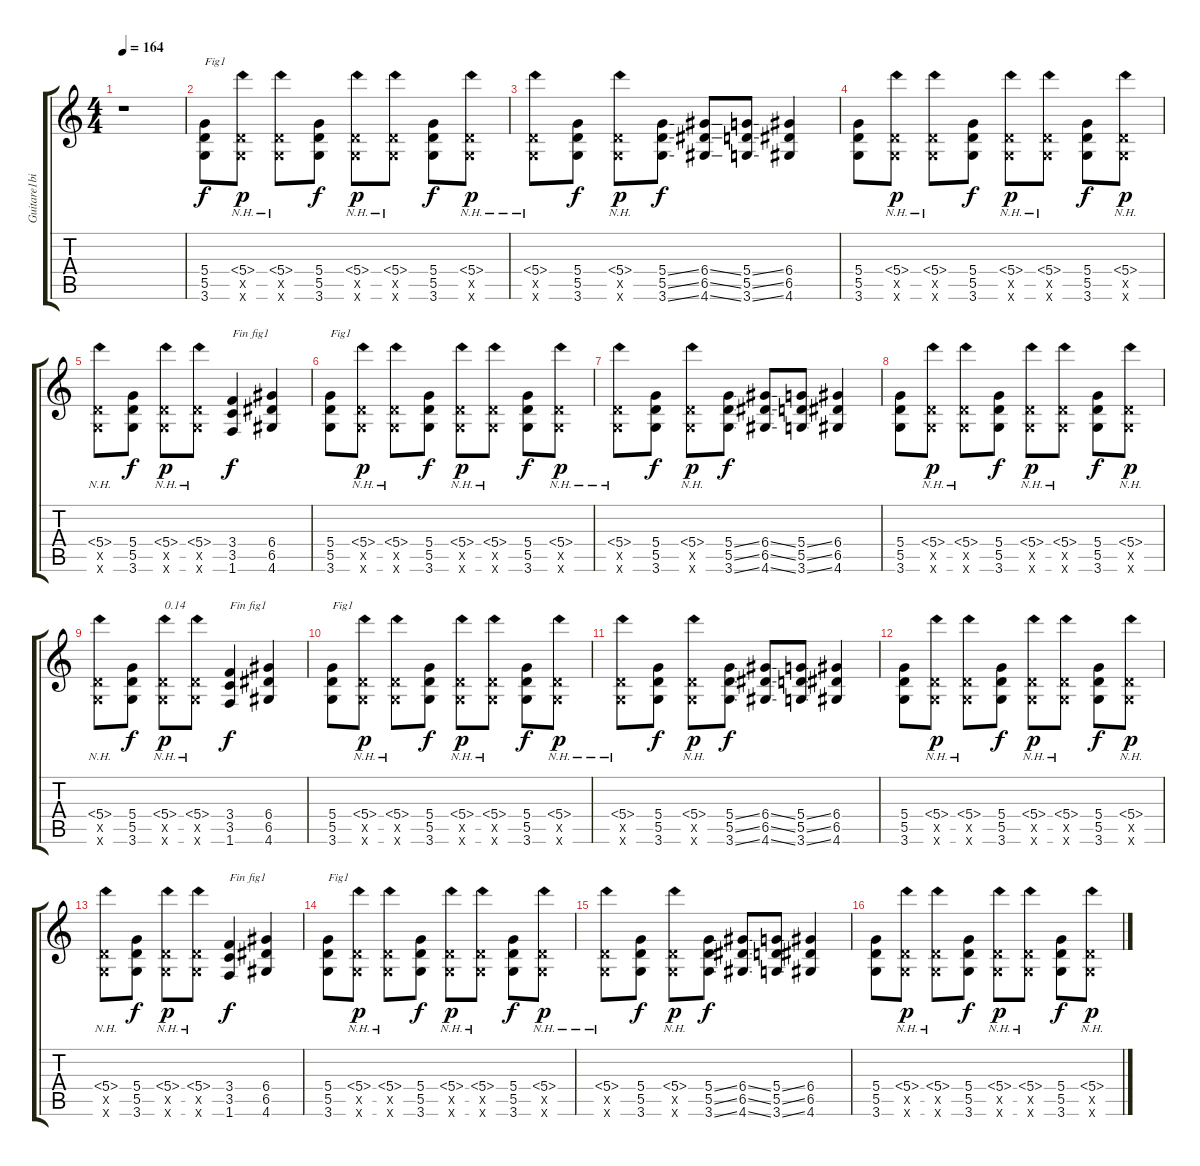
\track ("Guitare1bis" "Guitare1bi") {instrument distortionguitar}
\staff {score tabs}
\tuning (E4 B3 G3 D3 A2 E2) {hide}
\ts (4 4)
\tempo 164
\clef g2
\ks c
r.1{dy f instrument distortionguitar} |
(5.4 5.5 3.6).8{txt "Fig1"} (5.4{nh} 5.5{x} 3.6{x}).8{dy p} (5.4{nh} 5.5{x} 3.6{x}).8 (5.4 5.5 3.6).8{dy f} (5.4{nh} 5.5{x} 3.6{x}).8{dy p} (5.4{nh} 5.5{x} 3.6{x}).8 (5.4 5.5 3.6).8{dy f} (5.4{nh} 5.5{x} 3.6{x}).8{dy p} |
(5.4{nh} 5.5{x} 3.6{x}).8 (5.4 5.5 3.6).8{dy f} (5.4{nh} 5.5{x} 3.6{x}).8{dy p} (5.4{ss} 5.5{ss} 3.6{ss}).8{dy f} (6.4{ss} 6.5{ss} 4.6{ss}).8 (5.4{ss} 5.5{ss} 3.6{ss}).8 (6.4 6.5 4.6).4 |
(5.4 5.5 3.6).8 (5.4{nh} 5.5{x} 3.6{x}).8{dy p} (5.4{nh} 5.5{x} 3.6{x}).8 (5.4 5.5 3.6).8{dy f} (5.4{nh} 5.5{x} 3.6{x}).8{dy p} (5.4{nh} 5.5{x} 3.6{x}).8 (5.4 5.5 3.6).8{dy f} (5.4{nh} 5.5{x} 3.6{x}).8{dy p} |
(5.4{nh} 5.5{x} 3.6{x}).8 (5.4 5.5 3.6).8{dy f} (5.4{nh} 5.5{x} 3.6{x}).8{dy p} (5.4{nh} 5.5{x} 3.6{x}).8 (3.4 3.5 1.6).4{txt "Fin fig1" dy f} (6.4 6.5 4.6).4 |
(5.4 5.5 3.6).8{txt "Fig1"} (5.4{nh} 5.5{x} 3.6{x}).8{dy p} (5.4{nh} 5.5{x} 3.6{x}).8 (5.4 5.5 3.6).8{dy f} (5.4{nh} 5.5{x} 3.6{x}).8{dy p} (5.4{nh} 5.5{x} 3.6{x}).8 (5.4 5.5 3.6).8{dy f} (5.4{nh} 5.5{x} 3.6{x}).8{dy p} |
(5.4{nh} 5.5{x} 3.6{x}).8 (5.4 5.5 3.6).8{dy f} (5.4{nh} 5.5{x} 3.6{x}).8{dy p} (5.4{ss} 5.5{ss} 3.6{ss}).8{dy f} (6.4{ss} 6.5{ss} 4.6{ss}).8 (5.4{ss} 5.5{ss} 3.6{ss}).8 (6.4 6.5 4.6).4 |
(5.4 5.5 3.6).8 (5.4{nh} 5.5{x} 3.6{x}).8{dy p} (5.4{nh} 5.5{x} 3.6{x}).8 (5.4 5.5 3.6).8{dy f} (5.4{nh} 5.5{x} 3.6{x}).8{dy p} (5.4{nh} 5.5{x} 3.6{x}).8 (5.4 5.5 3.6).8{dy f} (5.4{nh} 5.5{x} 3.6{x}).8{dy p} |
(5.4{nh} 5.5{x} 3.6{x}).8 (5.4 5.5 3.6).8{dy f} (5.4{nh} 5.5{x} 3.6{x}).8{txt "0.14" dy p} (5.4{nh} 5.5{x} 3.6{x}).8 (3.4 3.5 1.6).4{txt "Fin fig1" dy f} (6.4 6.5 4.6).4 |
(5.4 5.5 3.6).8{txt "Fig1"} (5.4{nh} 5.5{x} 3.6{x}).8{dy p} (5.4{nh} 5.5{x} 3.6{x}).8 (5.4 5.5 3.6).8{dy f} (5.4{nh} 5.5{x} 3.6{x}).8{dy p} (5.4{nh} 5.5{x} 3.6{x}).8 (5.4 5.5 3.6).8{dy f} (5.4{nh} 5.5{x} 3.6{x}).8{dy p} |
(5.4{nh} 5.5{x} 3.6{x}).8 (5.4 5.5 3.6).8{dy f} (5.4{nh} 5.5{x} 3.6{x}).8{dy p} (5.4{ss} 5.5{ss} 3.6{ss}).8{dy f} (6.4{ss} 6.5{ss} 4.6{ss}).8 (5.4{ss} 5.5{ss} 3.6{ss}).8 (6.4 6.5 4.6).4 |
(5.4 5.5 3.6).8 (5.4{nh} 5.5{x} 3.6{x}).8{dy p} (5.4{nh} 5.5{x} 3.6{x}).8 (5.4 5.5 3.6).8{dy f} (5.4{nh} 5.5{x} 3.6{x}).8{dy p} (5.4{nh} 5.5{x} 3.6{x}).8 (5.4 5.5 3.6).8{dy f} (5.4{nh} 5.5{x} 3.6{x}).8{dy p} |
(5.4{nh} 5.5{x} 3.6{x}).8 (5.4 5.5 3.6).8{dy f} (5.4{nh} 5.5{x} 3.6{x}).8{dy p} (5.4{nh} 5.5{x} 3.6{x}).8 (3.4 3.5 1.6).4{txt "Fin fig1" dy f} (6.4 6.5 4.6).4 |
(5.4 5.5 3.6).8{txt "Fig1"} (5.4{nh} 5.5{x} 3.6{x}).8{dy p} (5.4{nh} 5.5{x} 3.6{x}).8 (5.4 5.5 3.6).8{dy f} (5.4{nh} 5.5{x} 3.6{x}).8{dy p} (5.4{nh} 5.5{x} 3.6{x}).8 (5.4 5.5 3.6).8{dy f} (5.4{nh} 5.5{x} 3.6{x}).8{dy p} |
(5.4{nh} 5.5{x} 3.6{x}).8 (5.4 5.5 3.6).8{dy f} (5.4{nh} 5.5{x} 3.6{x}).8{dy p} (5.4{ss} 5.5{ss} 3.6{ss}).8{dy f} (6.4{ss} 6.5{ss} 4.6{ss}).8 (5.4{ss} 5.5{ss} 3.6{ss}).8 (6.4 6.5 4.6).4 |
(5.4 5.5 3.6).8 (5.4{nh} 5.5{x} 3.6{x}).8{dy p} (5.4{nh} 5.5{x} 3.6{x}).8 (5.4 5.5 3.6).8{dy f} (5.4{nh} 5.5{x} 3.6{x}).8{dy p} (5.4{nh} 5.5{x} 3.6{x}).8 (5.4 5.5 3.6).8{dy f} (5.4{nh} 5.5{x} 3.6{x}).8{dy p}
